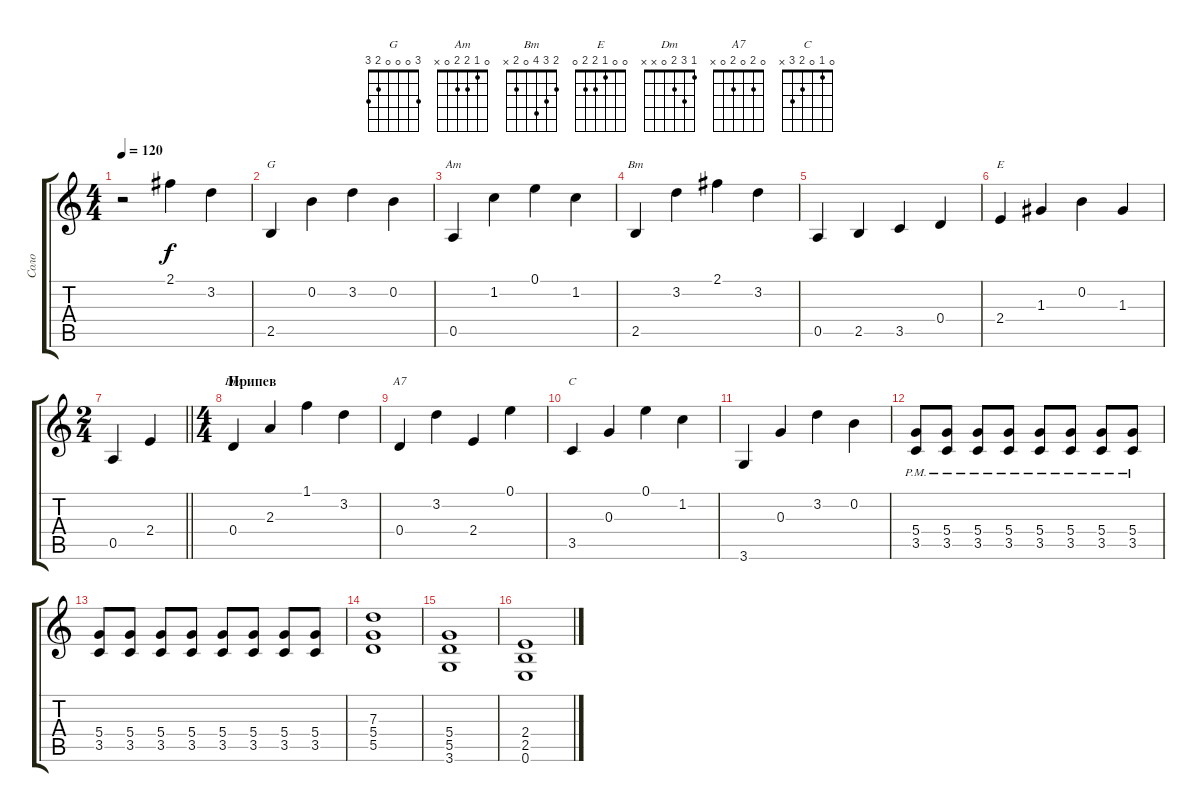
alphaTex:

\track ("Соло" "Соло") {instrument distortionguitar}
\staff {score tabs}
\tuning (E4 B3 G3 D3 A2 E2) {hide}
\chord ("G" 3 0 0 0 2 3)
\chord ("Am" 0 1 2 2 0 x)
\chord ("Bm" 2 3 4 0 2 x)
\chord ("E" 0 0 1 2 2 0)
\chord ("Dm" 1 3 2 0 x x)
\chord ("A7" 0 2 0 2 0 x)
\chord ("C" 0 1 0 2 3 x)
\ts (4 4)
\tempo 120
\clef g2
\ks c
r.2{dy f} 2.1.4 3.2.4 |
2.5.4{ch "G"} 0.2.4 3.2.4 0.2.4 |
0.5.4{ch "Am"} 1.2.4 0.1.4 1.2.4 |
2.5.4{ch "Bm"} 3.2.4 2.1.4 3.2.4 |
0.5.4 2.5.4 3.5.4 0.4.4 |
2.4.4{ch "E"} 1.3.4 0.2.4 1.3.4 |
\ts (2 4)
\barLineRight lightlight
0.5.4 2.4.4 |
\ts (4 4)
\section ("" "Припев")
0.4.4{ch "Dm"} 2.3.4 1.1.4 3.2.4 |
0.4.4{ch "A7"} 3.2.4 2.4.4 0.1.4 |
3.5.4{ch "C"} 0.3.4 0.1.4 1.2.4 |
3.6.4 0.3.4 3.2.4 0.2.4 |
(5.4{pm} 3.5{pm}).8{instrument distortionguitar} (5.4{pm} 3.5{pm}).8 (5.4{pm} 3.5{pm}).8 (5.4{pm} 3.5{pm}).8 (5.4{pm} 3.5{pm}).8 (5.4{pm} 3.5{pm}).8 (5.4{pm} 3.5{pm}).8 (5.4{pm} 3.5{pm}).8 |
(5.4 3.5).8 (5.4 3.5).8 (5.4 3.5).8 (5.4 3.5).8 (5.4 3.5).8 (5.4 3.5).8 (5.4 3.5).8 (5.4 3.5).8 |
(7.3 5.4 5.5).1 |
(5.4 5.5 3.6).1 |
(2.4 2.5 0.6).1
